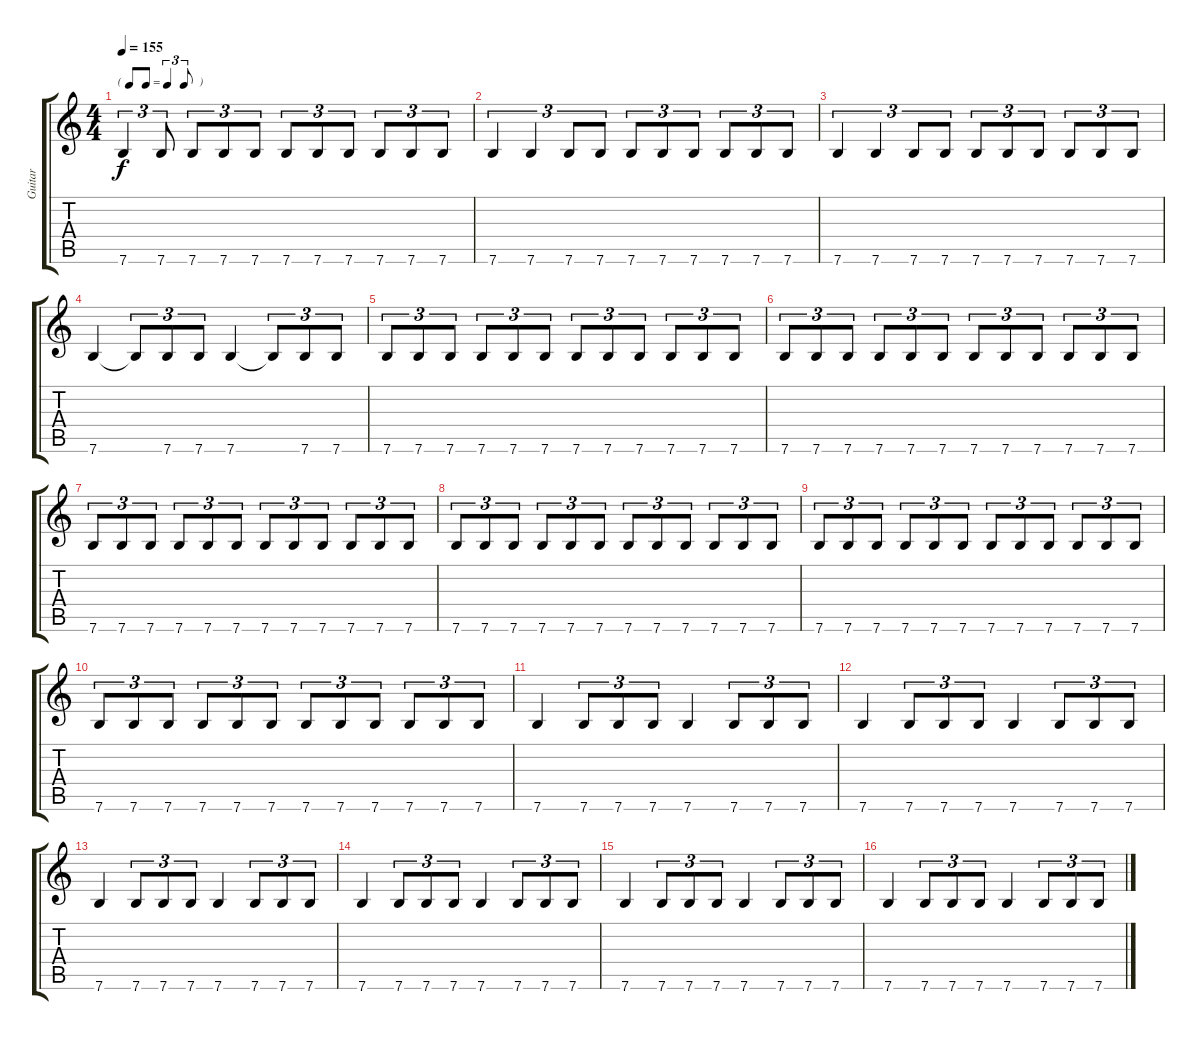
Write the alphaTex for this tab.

\track ("Guitar" "Guitar") {instrument overdrivenguitar}
\staff {score tabs}
\tuning (E4 B3 G3 D3 A2 E2) {hide}
\ts (4 4)
\tf triplet8th
\tempo 155
\clef g2
\ks c
7.6.4{tu (3 2) dy f} 7.6.8{tu (3 2)} 7.6.8{tu (3 2)} 7.6.8{tu (3 2)} 7.6.8{tu (3 2)} 7.6.8{tu (3 2)} 7.6.8{tu (3 2)} 7.6.8{tu (3 2)} 7.6.8{tu (3 2)} 7.6.8{tu (3 2)} 7.6.8{tu (3 2)} |
7.6.4{tu (3 2)} 7.6.4{tu (3 2)} 7.6.8{tu (3 2)} 7.6.8{tu (3 2)} 7.6.8{tu (3 2)} 7.6.8{tu (3 2)} 7.6.8{tu (3 2)} 7.6.8{tu (3 2)} 7.6.8{tu (3 2)} 7.6.8{tu (3 2)} |
7.6.4{tu (3 2)} 7.6.4{tu (3 2)} 7.6.8{tu (3 2)} 7.6.8{tu (3 2)} 7.6.8{tu (3 2)} 7.6.8{tu (3 2)} 7.6.8{tu (3 2)} 7.6.8{tu (3 2)} 7.6.8{tu (3 2)} 7.6.8{tu (3 2)} |
7.6.4 7.6{t}.8{tu (3 2)} 7.6.8{tu (3 2)} 7.6.8{tu (3 2)} 7.6.4 7.6{t}.8{tu (3 2)} 7.6.8{tu (3 2)} 7.6.8{tu (3 2)} |
7.6.8{tu (3 2)} 7.6.8{tu (3 2)} 7.6.8{tu (3 2)} 7.6.8{tu (3 2)} 7.6.8{tu (3 2)} 7.6.8{tu (3 2)} 7.6.8{tu (3 2)} 7.6.8{tu (3 2)} 7.6.8{tu (3 2)} 7.6.8{tu (3 2)} 7.6.8{tu (3 2)} 7.6.8{tu (3 2)} |
7.6.8{tu (3 2)} 7.6.8{tu (3 2)} 7.6.8{tu (3 2)} 7.6.8{tu (3 2)} 7.6.8{tu (3 2)} 7.6.8{tu (3 2)} 7.6.8{tu (3 2)} 7.6.8{tu (3 2)} 7.6.8{tu (3 2)} 7.6.8{tu (3 2)} 7.6.8{tu (3 2)} 7.6.8{tu (3 2)} |
7.6.8{tu (3 2)} 7.6.8{tu (3 2)} 7.6.8{tu (3 2)} 7.6.8{tu (3 2)} 7.6.8{tu (3 2)} 7.6.8{tu (3 2)} 7.6.8{tu (3 2)} 7.6.8{tu (3 2)} 7.6.8{tu (3 2)} 7.6.8{tu (3 2)} 7.6.8{tu (3 2)} 7.6.8{tu (3 2)} |
7.6.8{tu (3 2)} 7.6.8{tu (3 2)} 7.6.8{tu (3 2)} 7.6.8{tu (3 2)} 7.6.8{tu (3 2)} 7.6.8{tu (3 2)} 7.6.8{tu (3 2)} 7.6.8{tu (3 2)} 7.6.8{tu (3 2)} 7.6.8{tu (3 2)} 7.6.8{tu (3 2)} 7.6.8{tu (3 2)} |
7.6.8{tu (3 2)} 7.6.8{tu (3 2)} 7.6.8{tu (3 2)} 7.6.8{tu (3 2)} 7.6.8{tu (3 2)} 7.6.8{tu (3 2)} 7.6.8{tu (3 2)} 7.6.8{tu (3 2)} 7.6.8{tu (3 2)} 7.6.8{tu (3 2)} 7.6.8{tu (3 2)} 7.6.8{tu (3 2)} |
7.6.8{tu (3 2)} 7.6.8{tu (3 2)} 7.6.8{tu (3 2)} 7.6.8{tu (3 2)} 7.6.8{tu (3 2)} 7.6.8{tu (3 2)} 7.6.8{tu (3 2)} 7.6.8{tu (3 2)} 7.6.8{tu (3 2)} 7.6.8{tu (3 2)} 7.6.8{tu (3 2)} 7.6.8{tu (3 2)} |
7.6.4 7.6.8{tu (3 2)} 7.6.8{tu (3 2)} 7.6.8{tu (3 2)} 7.6.4 7.6.8{tu (3 2)} 7.6.8{tu (3 2)} 7.6.8{tu (3 2)} |
7.6.4 7.6.8{tu (3 2)} 7.6.8{tu (3 2)} 7.6.8{tu (3 2)} 7.6.4 7.6.8{tu (3 2)} 7.6.8{tu (3 2)} 7.6.8{tu (3 2)} |
7.6.4 7.6.8{tu (3 2)} 7.6.8{tu (3 2)} 7.6.8{tu (3 2)} 7.6.4 7.6.8{tu (3 2)} 7.6.8{tu (3 2)} 7.6.8{tu (3 2)} |
7.6.4 7.6.8{tu (3 2)} 7.6.8{tu (3 2)} 7.6.8{tu (3 2)} 7.6.4 7.6.8{tu (3 2)} 7.6.8{tu (3 2)} 7.6.8{tu (3 2)} |
7.6.4 7.6.8{tu (3 2)} 7.6.8{tu (3 2)} 7.6.8{tu (3 2)} 7.6.4 7.6.8{tu (3 2)} 7.6.8{tu (3 2)} 7.6.8{tu (3 2)} |
7.6.4 7.6.8{tu (3 2)} 7.6.8{tu (3 2)} 7.6.8{tu (3 2)} 7.6.4 7.6.8{tu (3 2)} 7.6.8{tu (3 2)} 7.6.8{tu (3 2)}
